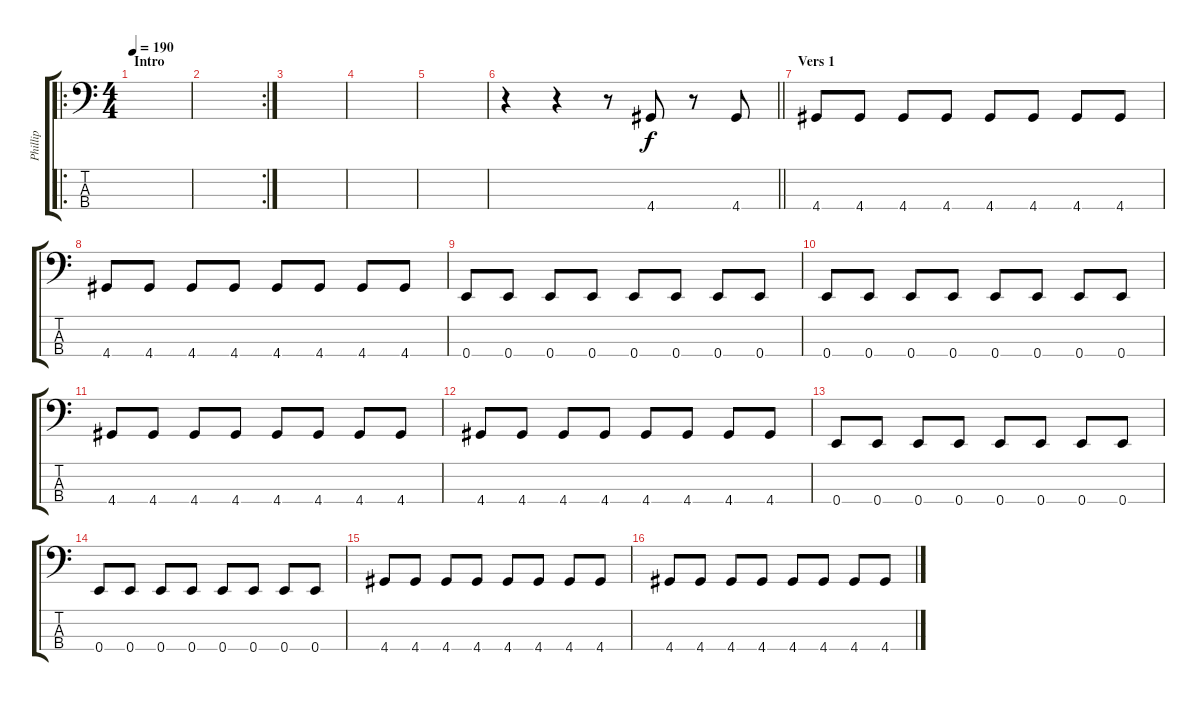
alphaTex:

\track ("Phillip" "Phillip") {instrument electricbasspick}
\staff {score tabs}
\tuning (G2 D2 A1 E1) {hide}
\ro
\ts (4 4)
\section ("" "Intro")
\tempo 190
\clef f4
\ks c
|
\rc 2
|
|
|
|
\barLineRight lightlight
r.4 r.4 r.8 4.4.8 r.8 4.4.8 |
\section ("" "Vers 1")
4.4.8 4.4.8 4.4.8 4.4.8 4.4.8 4.4.8 4.4.8 4.4.8 |
4.4.8 4.4.8 4.4.8 4.4.8 4.4.8 4.4.8 4.4.8 4.4.8 |
0.4.8 0.4.8 0.4.8 0.4.8 0.4.8 0.4.8 0.4.8 0.4.8 |
0.4.8 0.4.8 0.4.8 0.4.8 0.4.8 0.4.8 0.4.8 0.4.8 |
4.4.8 4.4.8 4.4.8 4.4.8 4.4.8 4.4.8 4.4.8 4.4.8 |
4.4.8 4.4.8 4.4.8 4.4.8 4.4.8 4.4.8 4.4.8 4.4.8 |
0.4.8 0.4.8 0.4.8 0.4.8 0.4.8 0.4.8 0.4.8 0.4.8 |
0.4.8 0.4.8 0.4.8 0.4.8 0.4.8 0.4.8 0.4.8 0.4.8 |
4.4.8 4.4.8 4.4.8 4.4.8 4.4.8 4.4.8 4.4.8 4.4.8 |
4.4.8 4.4.8 4.4.8 4.4.8 4.4.8 4.4.8 4.4.8 4.4.8
